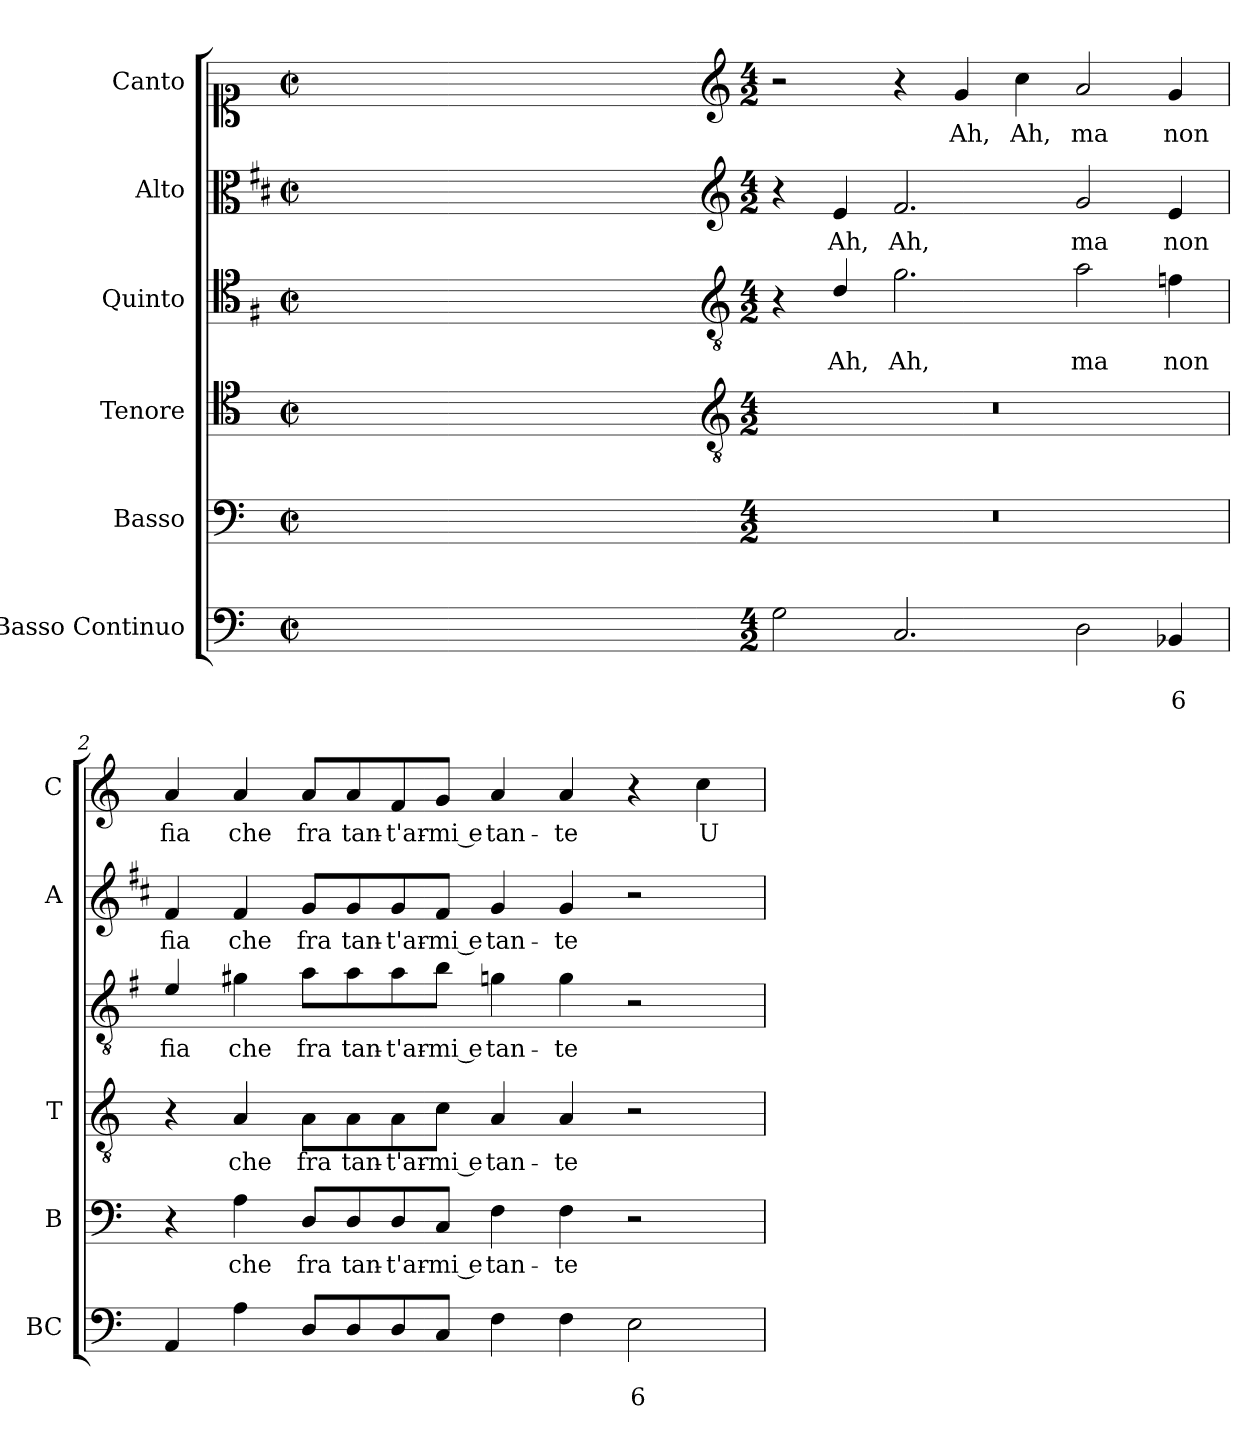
**kern	**text	**text	**kern	**text	**kern	**text	**kern	**text	**kern	**text	**kern	**text
*part6	*part6	*part6	*part5	*part5	*part4	*part4	*part3	*part3	*part2	*part2	*part1	*part1
*staff6	*staff6	*staff6	*staff5	*staff5	*staff4	*staff4	*staff3	*staff3	*staff2	*staff2	*staff1	*staff1
*I"Basso Continuo	*	*	*I"Basso	*	*I"Tenore	*	*I"Quinto	*	*I"Alto	*	*I"Canto	*
*I'BC	*	*	*I'B	*	*I'T	*	*	*	*I'A	*	*I'C	*
*clefF4	*	*	*clefF4	*	*clefC4	*	*clefC4	*	*clefC3	*	*clefC1	*
*	*	*	*	*	*	*	*ITrd4c7	*	*ITrd1c2	*	*	*
*k[]	*	*	*k[]	*	*k[]	*	*k[]	*	*k[]	*	*k[]	*
*C:	*	*	*C:	*	*C:	*	*C:	*	*C:	*	*C:	*
*M2/2	*	*	*M2/2	*	*M2/2	*	*M2/2	*	*M2/2	*	*M2/2	*
*met(c|)	*	*	*met(c|)	*	*met(c|)	*	*met(c|)	*	*met(c|)	*	*met(c|)	*
=	=	=	=	=	=	=	=	=	=	=	=	=
1ryy	.	.	1ryy	.	1ryy	.	1ryy	.	1ryy	.	1ryy	.
=1X-	=1X-	=1X-	=1X-	=1X-	=1X-	=1X-	=1X-	=1X-	=1X-	=1X-	=1X-	=1X-
4ryy	.	.	4ryy	.	4ryy	.	4ryy	.	4ryy	.	4ryy	.
4ryy	.	.	4ryy	.	4ryy	.	4ryy	.	4ryy	.	4ryy	.
4ryy	.	.	4ryy	.	4ryy	.	4ryy	.	4ryy	.	4ryy	.
4ryy	.	.	4ryy	.	4ryy	.	4ryy	.	4ryy	.	4ryy	.
=1-	=1-	=1-	=1-	=1-	=1-	=1-	=1-	=1-	=1-	=1-	=1-	=1-
*	*	*	*	*	*clefGv2	*	*clefGv2	*	*clefG2	*	*clefG2	*
*M4/2	*	*	*M4/2	*	*M4/2	*	*M4/2	*	*M4/2	*	*M4/2	*
2G\	.	.	0r	.	0r	.	4r	.	4r	.	2r	.
!	!	!	!	!	!	!	!	!LO:LY:b	!	!LO:LY:b	!	!
.	.	.	.	.	.	.	4G/	Ah,	4d/	Ah,	.	.
!	!	!	!	!	!	!	!	!LO:LY:b	!	!LO:LY:b	!	!
2.C/	.	.	.	.	.	.	2.c\	Ah,	2.e/	Ah,	4r	.
!	!	!	!	!	!	!	!	!	!	!	!	!LO:LY:b
.	.	.	.	.	.	.	.	.	.	.	4g/	Ah,
!	!	!	!	!	!	!	!	!	!	!	!	!LO:LY:b
.	.	.	.	.	.	.	.	.	.	.	4cc\	Ah,
!	!	!	!	!	!	!	!	!LO:LY:b	!	!LO:LY:b	!	!LO:LY:b
2D\	.	.	.	.	.	.	2d\	ma	2f/	ma	2a/	ma
!	!	!LO:LY:b	!	!	!	!	!	!LO:LY:b	!	!LO:LY:b	!	!LO:LY:b
4BB-X/	.	6	.	.	.	.	4B-X\	non	4d/	non	4g/	non
=2	=2	=2	=2	=2	=2	=2	=2	=2	=2	=2	=2	=2
!	!	!	!	!	!	!	!	!LO:LY:b	!	!LO:LY:b	!	!LO:LY:b
4AA/	.	.	4r	.	4r	.	4A/	fia	4e/	fia	4a/	fia
!	!	!	!	!LO:LY:b	!	!LO:LY:b	!	!LO:LY:b	!	!LO:LY:b	!	!LO:LY:b
4A\	.	.	4A\	che	4A/	che	4c#X\	che	4e/	che	4a/	che
!	!	!	!	!LO:LY:b	!	!LO:LY:b	!	!LO:LY:b	!	!LO:LY:b	!	!LO:LY:b
8D/L	.	.	8D/L	fra	8A\L	fra	8d\L	fra	8f/L	fra	8a/L	fra
!	!	!	!	!LO:LY:b	!	!LO:LY:b	!	!LO:LY:b	!	!LO:LY:b	!	!LO:LY:b
8D/	.	.	8D/	tan-	8A\	tan-	8d\	tan-	8f/	tan-	8a/	tan-
!	!	!	!	!LO:LY:b	!	!LO:LY:b	!	!LO:LY:b	!	!LO:LY:b	!	!LO:LY:b
8D/	.	.	8D/	-t'ar-	8A\	-t'ar-	8d\	-t'ar-	8f/	-t'ar-	8f/	-t'ar-
!	!	!	!	!LO:LY:b	!	!LO:LY:b	!	!LO:LY:b	!	!LO:LY:b	!	!LO:LY:b
8C/J	.	.	8C/J	-mi e	8c\J	-mi e	8e\J	-mi e	8e/J	-mi e	8g/J	-mi e
!	!	!	!	!LO:LY:b	!	!LO:LY:b	!	!LO:LY:b	!	!LO:LY:b	!	!LO:LY:b
4F\	.	.	4F\	tan-	4A/	tan-	4cn\	tan-	4f/	tan-	4a/	tan-
!	!	!	!	!LO:LY:b	!	!LO:LY:b	!	!LO:LY:b	!	!LO:LY:b	!	!LO:LY:b
4F\	.	.	4F\	-te	4A/	-te	4c\	-te	4f/	-te	4a/	-te
!	!	!LO:LY:b	!	!	!	!	!	!	!	!	!	!
2E\	.	6	2r	.	2r	.	2r	.	2r	.	4r	.
!	!	!	!	!	!	!	!	!	!	!	!	!LO:LY:b
.	.	.	.	.	.	.	.	.	.	.	4cc\	U-
=	=	=	=	=	=	=	=	=	=	=	=	=
*-	*-	*-	*-	*-	*-	*-	*-	*-	*-	*-	*-	*-
